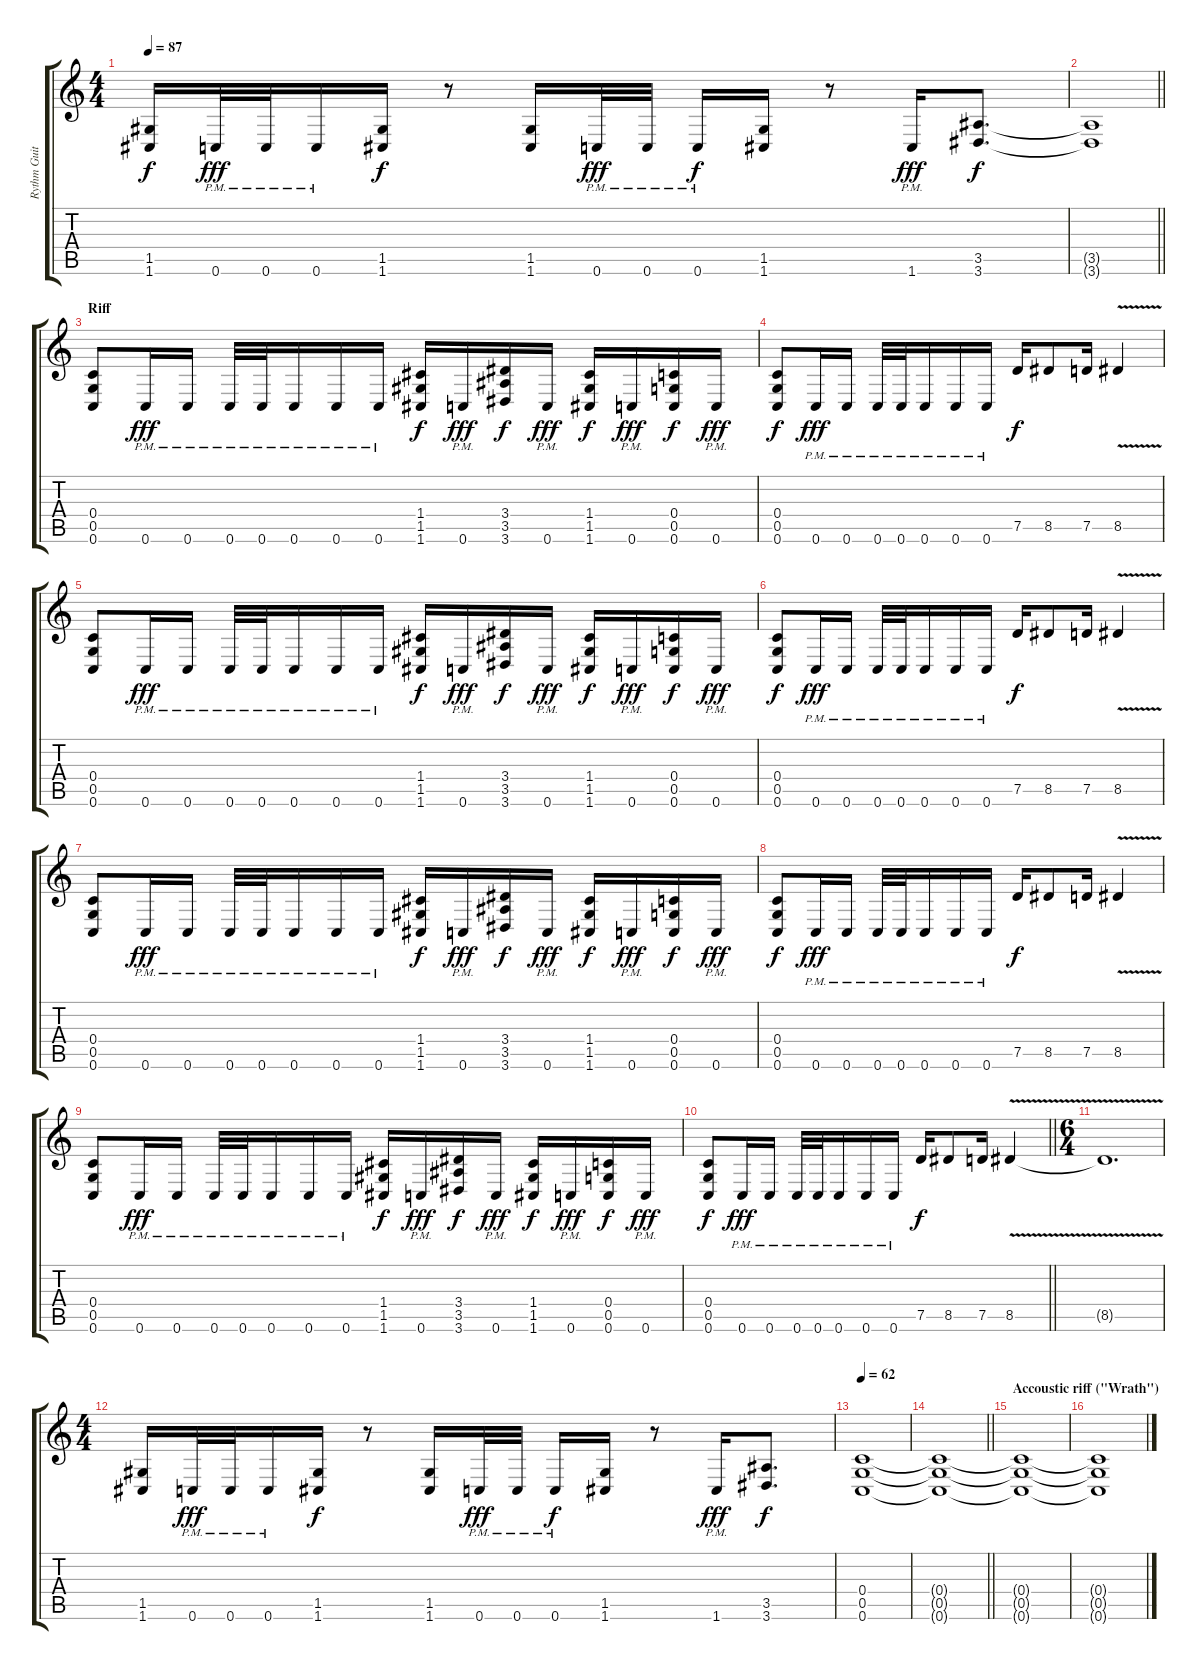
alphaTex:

\track ("Rythm Guitar 2" "Rythm Guit") {instrument distortionguitar}
\staff {score tabs}
\tuning (D4 A3 F3 C3 G2 C2) {hide}
\ts (4 4)
\tempo 87
\clef g2
\ks c
(1.5 1.6).16{dy f} 0.6{pm}.32{dy fff} 0.6{pm}.32 0.6{pm}.16 (1.5 1.6).16{dy f} r.8 (1.5 1.6).16 0.6{pm}.32{dy fff} 0.6{pm}.32 0.6{pm}.16{dy f} (1.5 1.6).16 r.8 1.6{pm}.16{dy fff} (3.5 3.6).8{d dy f} |
\barLineRight lightlight
(3.5{t} 3.6{t}).1 |
\section ("" "Riff")
(0.4 0.5 0.6).8 0.6{pm}.16{dy fff} 0.6{pm}.16 0.6{pm}.32 0.6{pm}.32 0.6{pm}.16 0.6{pm}.16 0.6{pm}.16 (1.4 1.5 1.6).16{dy f} 0.6{pm}.16{dy fff} (3.4 3.5 3.6).16{dy f} 0.6{pm}.16{dy fff} (1.4 1.5 1.6).16{dy f} 0.6{pm}.16{dy fff} (0.4 0.5 0.6).16{dy f} 0.6{pm}.16{dy fff} |
(0.4 0.5 0.6).8{dy f} 0.6{pm}.16{dy fff} 0.6{pm}.16 0.6{pm}.32 0.6{pm}.32 0.6{pm}.16 0.6{pm}.16 0.6{pm}.16 7.5.16{dy f} 8.5.8 7.5.16 8.5{v}.4 |
(0.4 0.5 0.6).8 0.6{pm}.16{dy fff} 0.6{pm}.16 0.6{pm}.32 0.6{pm}.32 0.6{pm}.16 0.6{pm}.16 0.6{pm}.16 (1.4 1.5 1.6).16{dy f} 0.6{pm}.16{dy fff} (3.4 3.5 3.6).16{dy f} 0.6{pm}.16{dy fff} (1.4 1.5 1.6).16{dy f} 0.6{pm}.16{dy fff} (0.4 0.5 0.6).16{dy f} 0.6{pm}.16{dy fff} |
(0.4 0.5 0.6).8{dy f} 0.6{pm}.16{dy fff} 0.6{pm}.16 0.6{pm}.32 0.6{pm}.32 0.6{pm}.16 0.6{pm}.16 0.6{pm}.16 7.5.16{dy f} 8.5.8 7.5.16 8.5{v}.4 |
(0.4 0.5 0.6).8 0.6{pm}.16{dy fff} 0.6{pm}.16 0.6{pm}.32 0.6{pm}.32 0.6{pm}.16 0.6{pm}.16 0.6{pm}.16 (1.4 1.5 1.6).16{dy f} 0.6{pm}.16{dy fff} (3.4 3.5 3.6).16{dy f} 0.6{pm}.16{dy fff} (1.4 1.5 1.6).16{dy f} 0.6{pm}.16{dy fff} (0.4 0.5 0.6).16{dy f} 0.6{pm}.16{dy fff} |
(0.4 0.5 0.6).8{dy f} 0.6{pm}.16{dy fff} 0.6{pm}.16 0.6{pm}.32 0.6{pm}.32 0.6{pm}.16 0.6{pm}.16 0.6{pm}.16 7.5.16{dy f} 8.5.8 7.5.16 8.5{v}.4 |
(0.4 0.5 0.6).8 0.6{pm}.16{dy fff} 0.6{pm}.16 0.6{pm}.32 0.6{pm}.32 0.6{pm}.16 0.6{pm}.16 0.6{pm}.16 (1.4 1.5 1.6).16{dy f} 0.6{pm}.16{dy fff} (3.4 3.5 3.6).16{dy f} 0.6{pm}.16{dy fff} (1.4 1.5 1.6).16{dy f} 0.6{pm}.16{dy fff} (0.4 0.5 0.6).16{dy f} 0.6{pm}.16{dy fff} |
\barLineRight lightlight
(0.4 0.5 0.6).8{dy f} 0.6{pm}.16{dy fff} 0.6{pm}.16 0.6{pm}.32 0.6{pm}.32 0.6{pm}.16 0.6{pm}.16 0.6{pm}.16 7.5.16{dy f} 8.5.8 7.5.16 8.5{v}.4 |
\ts (6 4)
8.5{t}.1{d} |
\ts (4 4)
(1.5 1.6).16 0.6{pm}.32{dy fff} 0.6{pm}.32 0.6{pm}.16 (1.5 1.6).16{dy f} r.8 (1.5 1.6).16 0.6{pm}.32{dy fff} 0.6{pm}.32 0.6{pm}.16{dy f} (1.5 1.6).16 r.8 1.6{pm}.16{dy fff} (3.5 3.6).8{d dy f} |
\tempo 62
(0.4 0.5 0.6).1{volume 11} |
\barLineRight lightlight
(0.4{t} 0.5{t} 0.6{t}).1 |
\section ("" "Accoustic riff (\"Wrath\")")
(0.4{t} 0.5{t} 0.6{t}).1{volume 0} |
(0.4{t} 0.5{t} 0.6{t}).1
